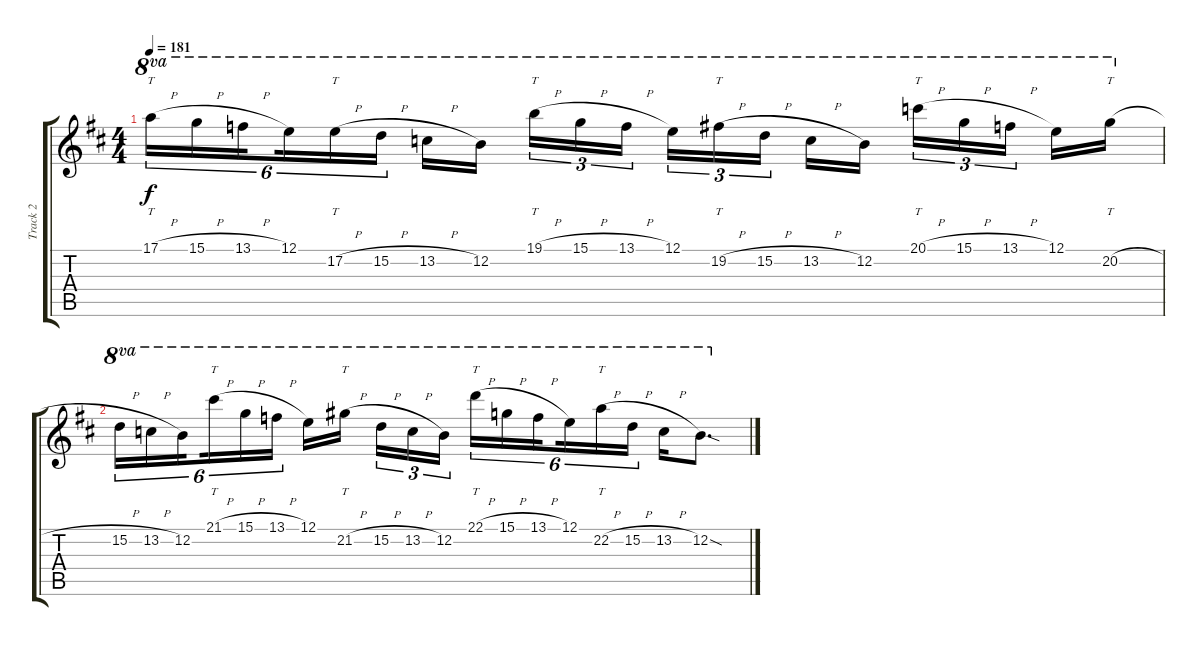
\track ("Track 2" "Track 2") {instrument distortionguitar}
\staff {score tabs}
\tuning (E4 B3 G3 D3 A2 E2) {hide}
\ts (4 4)
\tempo 181
\clef g2
\ks d
17.1{h}.16{tt tu (6 4) ot 8va dy f} 15.1{h}.16{tu (6 4) ot 8va} 13.1{h}.16{tu (6 4) ot 8va beam splitsecondary} 12.1.16{tu (6 4) ot 8va} 17.2{h}.16{tt tu (6 4) ot 8va} 15.2{h}.16{tu (6 4) ot 8va} 13.2{h}.16{ot 8va} 12.2.16{ot 8va beam splitsecondary} 19.1{h}.16{tt tu (3 2) ot 8va} 15.1{h}.16{tu (3 2) ot 8va} 13.1{h}.16{tu (3 2) ot 8va} 12.1.16{tu (3 2) ot 8va} 19.2{h}.16{tt tu (3 2) ot 8va} 15.2{h}.16{tu (3 2) ot 8va beam splitsecondary} 13.2{h}.16{ot 8va} 12.2.16{ot 8va} 20.1{h}.16{tt tu (3 2) ot 8va} 15.1{h}.16{tu (3 2) ot 8va} 13.1{h}.16{tu (3 2) ot 8va beam splitsecondary} 12.1.16{ot 8va} 20.2{h}.16{tt ot 8va} |
15.2{h}.16{tu (6 4) ot 8va} 13.2{h}.16{tu (6 4) ot 8va} 12.2.16{tu (6 4) ot 8va beam splitsecondary} 21.1{h}.16{tt tu (6 4) ot 8va} 15.1{h}.16{tu (6 4) ot 8va} 13.1{h}.16{tu (6 4) ot 8va} 12.1.16{ot 8va} 21.2{h}.16{tt ot 8va beam splitsecondary} 15.2{h}.16{tu (3 2) ot 8va} 13.2{h}.16{tu (3 2) ot 8va} 12.2.16{tu (3 2) ot 8va} 22.1{h}.16{tt tu (6 4) ot 8va} 15.1{h}.16{tu (6 4) ot 8va} 13.1{h}.16{tu (6 4) ot 8va beam splitsecondary} 12.1.16{tu (6 4) ot 8va} 22.2{h}.16{tt tu (6 4) ot 8va} 15.2{h}.16{tu (6 4) ot 8va} 13.2{h}.16{ot 8va} 12.2{sod}.8{d ot 8va}
